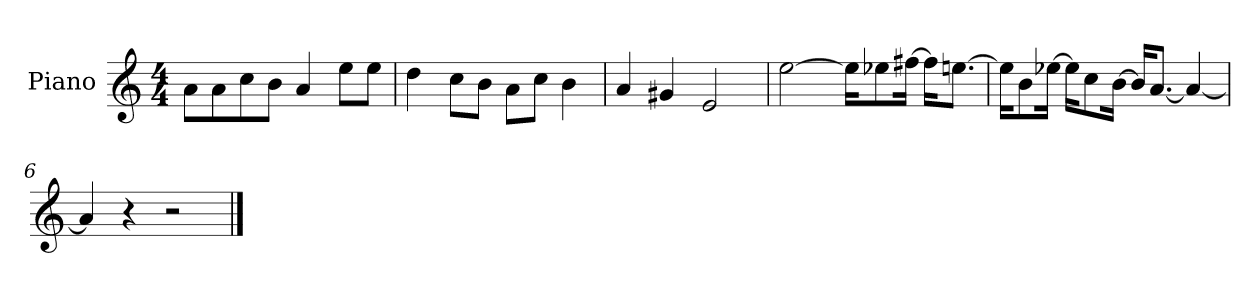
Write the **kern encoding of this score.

**kern
*part1
*staff1
*I"Piano
*I'P-no
*clefG2
*k[]
*M4/4
*MM90
=1
8a\L
8a\
8cc\
8b\J
4a/
8ee\L
8ee\J
=2
4dd\
8cc\L
8b\J
8a\L
8cc\J
4b\
=3
4a/
4g#X/
2e/
=4
[2ee\
16ee\KL]
8ee-X\
[16ff#X\Jk
16ff#\KL]
[8.een\J
=5
16ee\KL]
8b\
[16ee-X\Jk
16ee-\KL]
8cc\
[16b\Jk
16b/KL]
[8.a/J
4a/_
=6
4a/]
4r
2r
==
*-
